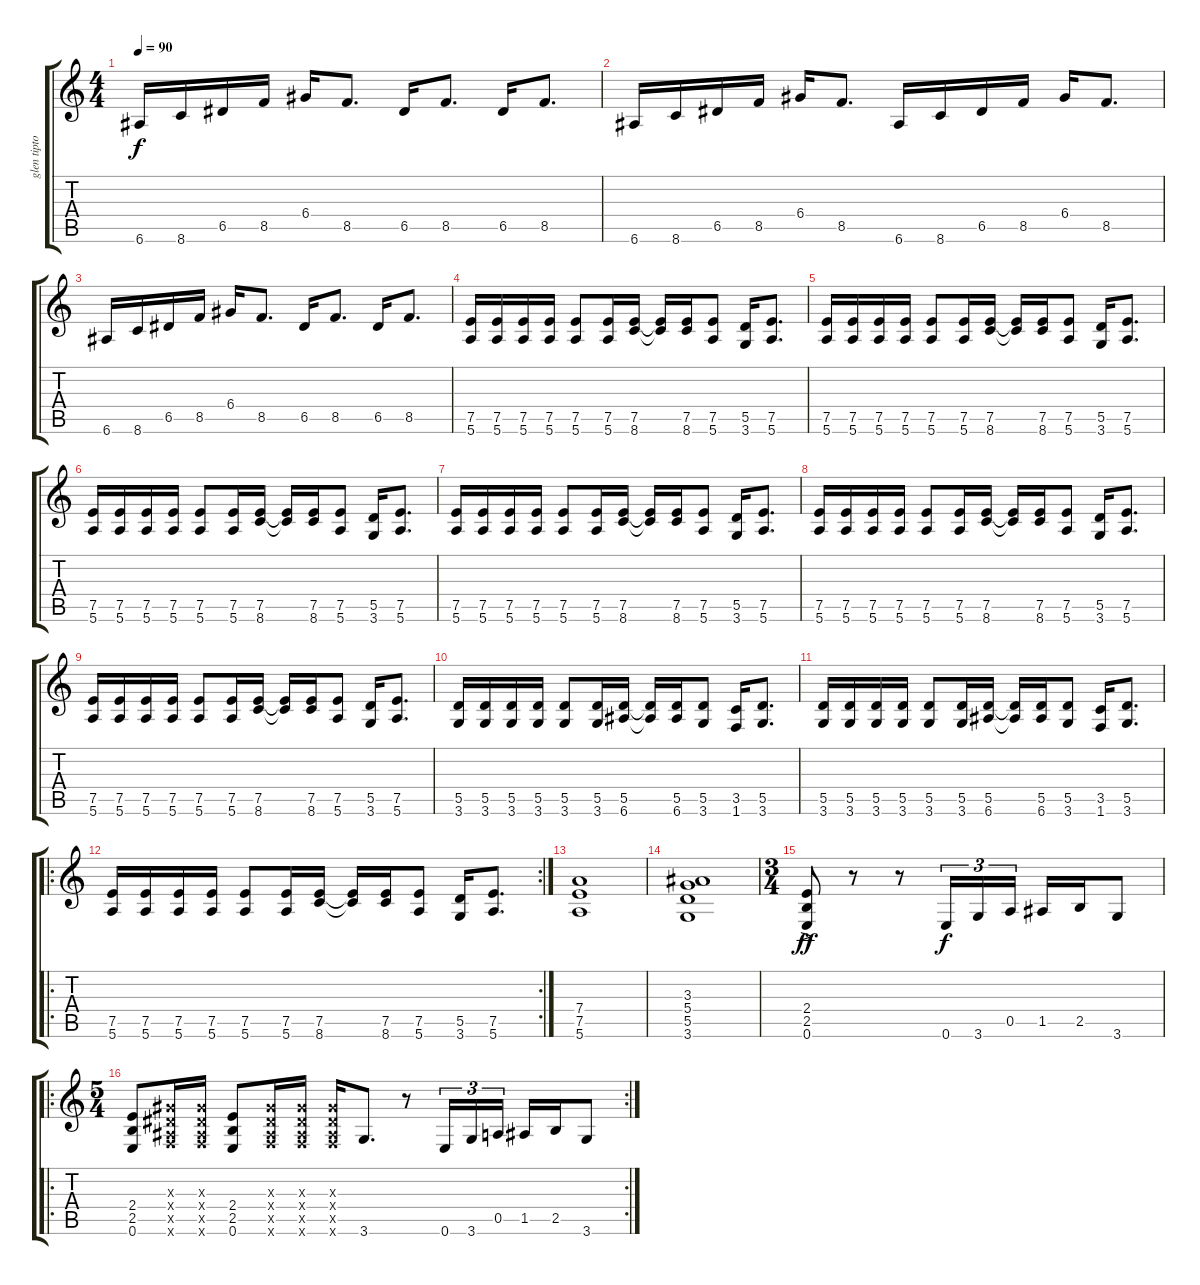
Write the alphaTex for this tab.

\track ("glen tipton" "glen tipto") {instrument distortionguitar}
\staff {score tabs}
\tuning (E4 B3 G3 D3 A2 E2) {hide}
\ts (4 4)
\tempo 90
\clef g2
\ks c
6.6.16{dy f} 8.6.16 6.5.16 8.5.16 6.4.16 8.5.8{d} 6.5.16 8.5.8{d} 6.5.16 8.5.8{d} |
6.6.16 8.6.16 6.5.16 8.5.16 6.4.16 8.5.8{d} 6.6.16 8.6.16 6.5.16 8.5.16 6.4.16 8.5.8{d} |
6.6.16 8.6.16 6.5.16 8.5.16 6.4.16 8.5.8{d} 6.5.16 8.5.8{d} 6.5.16 8.5.8{d} |
(7.5 5.6).16 (7.5 5.6).16 (7.5 5.6).16 (7.5 5.6).16 (7.5 5.6).8 (7.5 5.6).16 (7.5 8.6).16 (7.5{t} 8.6{t}).16 (7.5 8.6).16 (7.5 5.6).8 (5.5 3.6).16 (7.5 5.6).8{d} |
(7.5 5.6).16 (7.5 5.6).16 (7.5 5.6).16 (7.5 5.6).16 (7.5 5.6).8 (7.5 5.6).16 (7.5 8.6).16 (7.5{t} 8.6{t}).16 (7.5 8.6).16 (7.5 5.6).8 (5.5 3.6).16 (7.5 5.6).8{d} |
(7.5 5.6).16 (7.5 5.6).16 (7.5 5.6).16 (7.5 5.6).16 (7.5 5.6).8 (7.5 5.6).16 (7.5 8.6).16 (7.5{t} 8.6{t}).16 (7.5 8.6).16 (7.5 5.6).8 (5.5 3.6).16 (7.5 5.6).8{d} |
(7.5 5.6).16 (7.5 5.6).16 (7.5 5.6).16 (7.5 5.6).16 (7.5 5.6).8 (7.5 5.6).16 (7.5 8.6).16 (7.5{t} 8.6{t}).16 (7.5 8.6).16 (7.5 5.6).8 (5.5 3.6).16 (7.5 5.6).8{d} |
(7.5 5.6).16 (7.5 5.6).16 (7.5 5.6).16 (7.5 5.6).16 (7.5 5.6).8 (7.5 5.6).16 (7.5 8.6).16 (7.5{t} 8.6{t}).16 (7.5 8.6).16 (7.5 5.6).8 (5.5 3.6).16 (7.5 5.6).8{d} |
(7.5 5.6).16 (7.5 5.6).16 (7.5 5.6).16 (7.5 5.6).16 (7.5 5.6).8 (7.5 5.6).16 (7.5 8.6).16 (7.5{t} 8.6{t}).16 (7.5 8.6).16 (7.5 5.6).8 (5.5 3.6).16 (7.5 5.6).8{d} |
(5.5 3.6).16 (5.5 3.6).16 (5.5 3.6).16 (5.5 3.6).16 (5.5 3.6).8 (5.5 3.6).16 (5.5 6.6).16 (5.5{t} 6.6{t}).16 (5.5 6.6).16 (5.5 3.6).8 (3.5 1.6).16 (5.5 3.6).8{d} |
(5.5 3.6).16 (5.5 3.6).16 (5.5 3.6).16 (5.5 3.6).16 (5.5 3.6).8 (5.5 3.6).16 (5.5 6.6).16 (5.5{t} 6.6{t}).16 (5.5 6.6).16 (5.5 3.6).8 (3.5 1.6).16 (5.5 3.6).8{d} |
\ro
\rc 2
(7.5 5.6).16 (7.5 5.6).16 (7.5 5.6).16 (7.5 5.6).16 (7.5 5.6).8 (7.5 5.6).16 (7.5 8.6).16 (7.5{t} 8.6{t}).16 (7.5 8.6).16 (7.5 5.6).8 (5.5 3.6).16 (7.5 5.6).8{d} |
(7.4 7.5 5.6).1 |
(3.3 5.4 5.5 3.6).1 |
\ts (3 4)
(2.4{ac} 2.5{ac} 0.6{ac}).8{dy ff} r.8 r.8 0.6.16{tu (3 2) dy f} 3.6.16{tu (3 2)} 0.5.16{tu (3 2)} 1.5.16 2.5.16 3.6.8 |
\ro
\rc 2
\ts (5 4)
(2.4 2.5 0.6).8 (1.3{x} 1.4{x} 1.5{x} 1.6{x}).16 (1.3{x} 1.4{x} 1.5{x} 1.6{x}).16 (2.4 2.5 0.6).8 (1.3{x} 1.4{x} 1.5{x} 1.6{x}).16 (1.3{x} 1.4{x} 1.5{x} 1.6{x}).16 (1.3{x} 1.4{x} 1.5{x} 1.6{x}).16 3.6.8{d} r.8 0.6.16{tu (3 2)} 3.6.16{tu (3 2)} 0.5.16{tu (3 2)} 1.5.16 2.5.16 3.6.8
